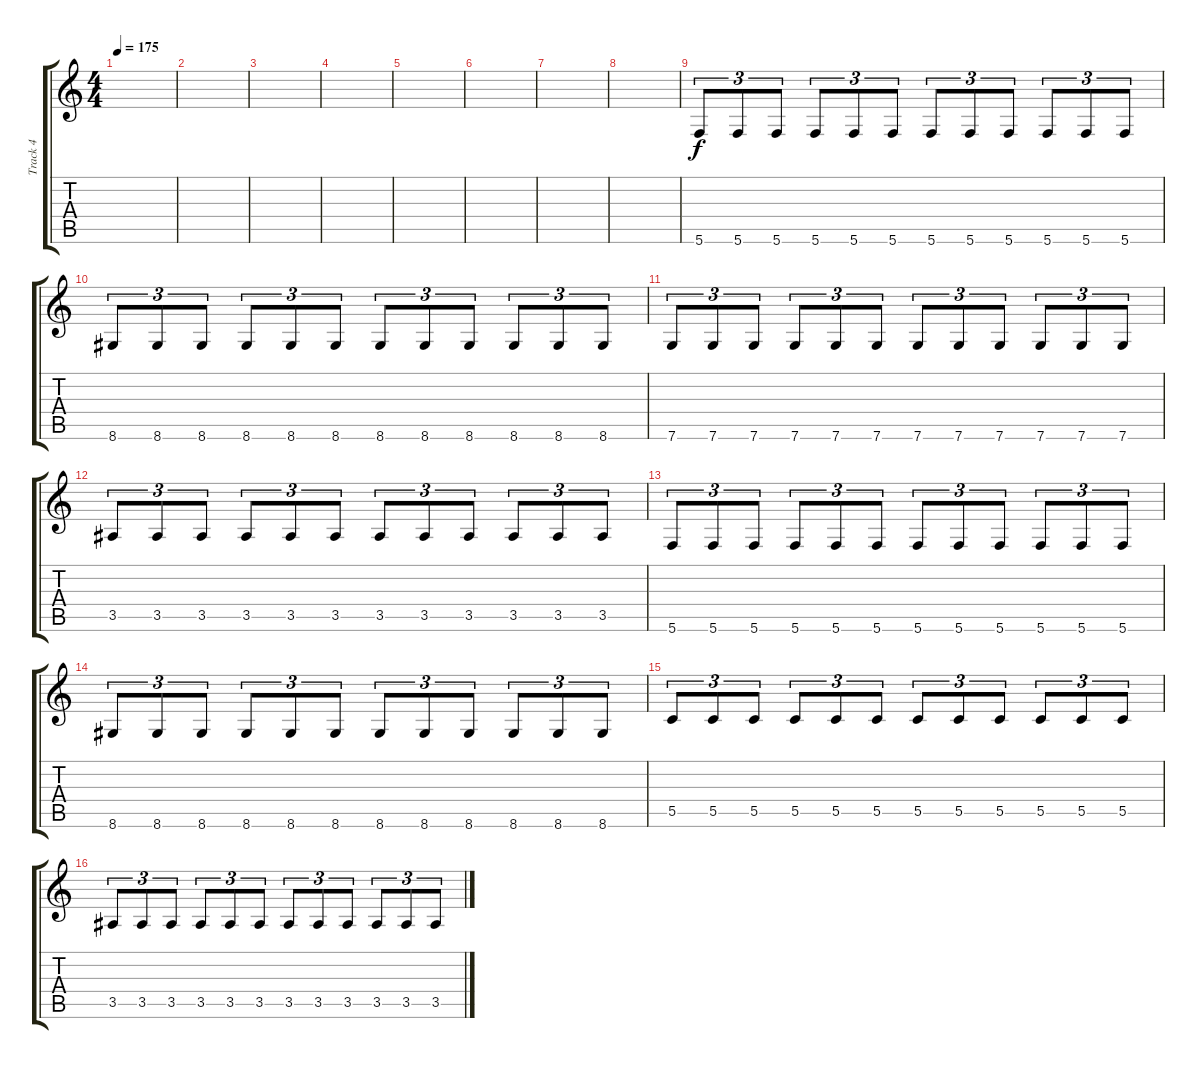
\track ("Track 4" "Track 4") {instrument distortionguitar}
\staff {score tabs}
\tuning (D4 A3 F3 C3 G2 C2) {hide}
\ts (4 4)
\tempo 175
\clef g2
\ks c
|
|
|
|
|
|
|
|
5.6.8{tu (3 2)} 5.6.8{tu (3 2)} 5.6.8{tu (3 2)} 5.6.8{tu (3 2)} 5.6.8{tu (3 2)} 5.6.8{tu (3 2)} 5.6.8{tu (3 2)} 5.6.8{tu (3 2)} 5.6.8{tu (3 2)} 5.6.8{tu (3 2)} 5.6.8{tu (3 2)} 5.6.8{tu (3 2)} |
8.6.8{tu (3 2)} 8.6.8{tu (3 2)} 8.6.8{tu (3 2)} 8.6.8{tu (3 2)} 8.6.8{tu (3 2)} 8.6.8{tu (3 2)} 8.6.8{tu (3 2)} 8.6.8{tu (3 2)} 8.6.8{tu (3 2)} 8.6.8{tu (3 2)} 8.6.8{tu (3 2)} 8.6.8{tu (3 2)} |
7.6.8{tu (3 2)} 7.6.8{tu (3 2)} 7.6.8{tu (3 2)} 7.6.8{tu (3 2)} 7.6.8{tu (3 2)} 7.6.8{tu (3 2)} 7.6.8{tu (3 2)} 7.6.8{tu (3 2)} 7.6.8{tu (3 2)} 7.6.8{tu (3 2)} 7.6.8{tu (3 2)} 7.6.8{tu (3 2)} |
3.5.8{tu (3 2)} 3.5.8{tu (3 2)} 3.5.8{tu (3 2)} 3.5.8{tu (3 2)} 3.5.8{tu (3 2)} 3.5.8{tu (3 2)} 3.5.8{tu (3 2)} 3.5.8{tu (3 2)} 3.5.8{tu (3 2)} 3.5.8{tu (3 2)} 3.5.8{tu (3 2)} 3.5.8{tu (3 2)} |
5.6.8{tu (3 2)} 5.6.8{tu (3 2)} 5.6.8{tu (3 2)} 5.6.8{tu (3 2)} 5.6.8{tu (3 2)} 5.6.8{tu (3 2)} 5.6.8{tu (3 2)} 5.6.8{tu (3 2)} 5.6.8{tu (3 2)} 5.6.8{tu (3 2)} 5.6.8{tu (3 2)} 5.6.8{tu (3 2)} |
8.6.8{tu (3 2)} 8.6.8{tu (3 2)} 8.6.8{tu (3 2)} 8.6.8{tu (3 2)} 8.6.8{tu (3 2)} 8.6.8{tu (3 2)} 8.6.8{tu (3 2)} 8.6.8{tu (3 2)} 8.6.8{tu (3 2)} 8.6.8{tu (3 2)} 8.6.8{tu (3 2)} 8.6.8{tu (3 2)} |
5.5.8{tu (3 2)} 5.5.8{tu (3 2)} 5.5.8{tu (3 2)} 5.5.8{tu (3 2)} 5.5.8{tu (3 2)} 5.5.8{tu (3 2)} 5.5.8{tu (3 2)} 5.5.8{tu (3 2)} 5.5.8{tu (3 2)} 5.5.8{tu (3 2)} 5.5.8{tu (3 2)} 5.5.8{tu (3 2)} |
3.5.8{tu (3 2)} 3.5.8{tu (3 2)} 3.5.8{tu (3 2)} 3.5.8{tu (3 2)} 3.5.8{tu (3 2)} 3.5.8{tu (3 2)} 3.5.8{tu (3 2)} 3.5.8{tu (3 2)} 3.5.8{tu (3 2)} 3.5.8{tu (3 2)} 3.5.8{tu (3 2)} 3.5.8{tu (3 2)}
